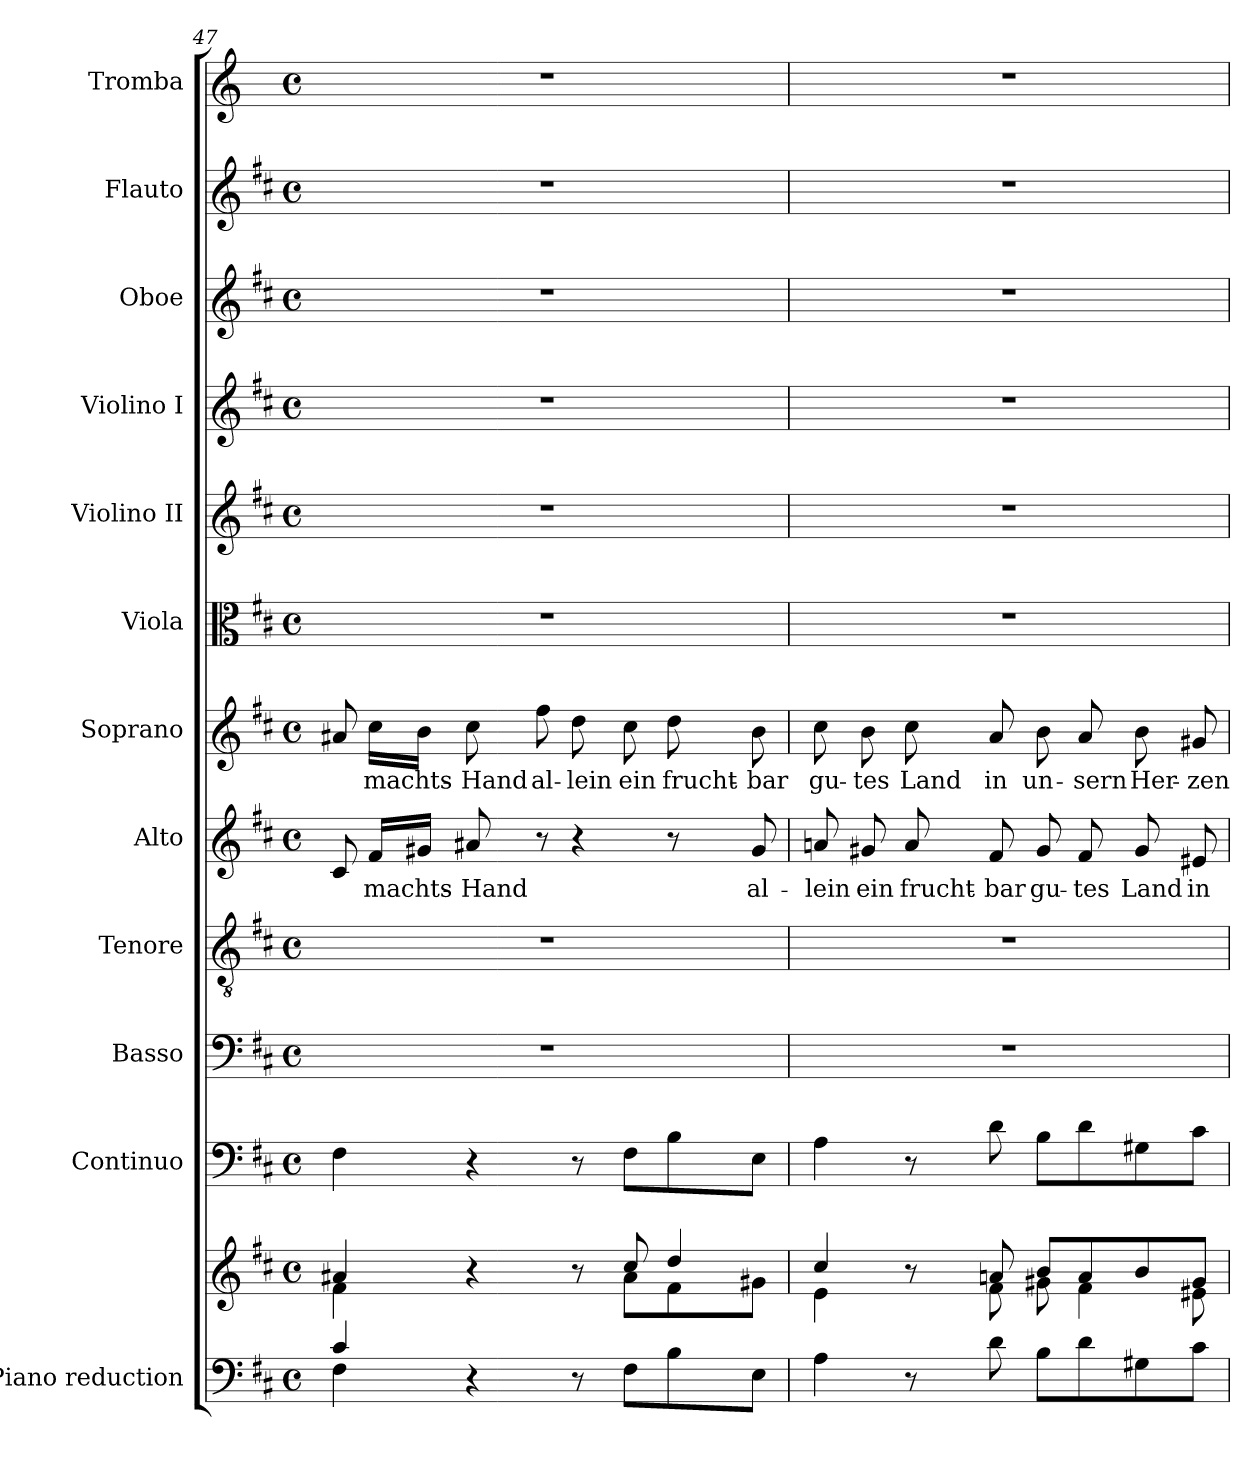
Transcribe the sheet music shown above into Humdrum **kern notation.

**kern	**kern	**kern	**kern	**kern	**kern	**text	**kern	**text	**kern	**kern	**kern	**kern	**kern	**kern
*part12	*part12	*part11	*part10	*part9	*part8	*part8	*part7	*part7	*part6	*part5	*part4	*part3	*part2	*part1
*staff13	*staff12	*staff11	*staff10	*staff9	*staff8	*staff8	*staff7	*staff7	*staff6	*staff5	*staff4	*staff3	*staff2	*staff1
*I"Piano reduction	*	*I"Continuo	*I"Basso	*I"Tenore	*I"Alto	*	*I"Soprano	*	*I"Viola	*I"Violino II	*I"Violino I	*I"Oboe	*I"Flauto	*I"Tromba
*I'Pno	*	*	*	*	*	*	*	*	*I'Vla	*I'Vln	*I'Vln	*I'Ob	*I'Fl	*
*clefF4	*clefG2	*clefF4	*clefF4	*clefGv2	*clefG2	*	*clefG2	*	*clefC3	*clefG2	*clefG2	*clefG2	*clefG2	*clefG2
*	*	*	*	*	*	*	*	*	*	*	*	*	*	*ITrd-1c-2
*k[f#c#]	*k[f#c#]	*k[f#c#]	*k[f#c#]	*k[f#c#]	*k[f#c#]	*	*k[f#c#]	*	*k[f#c#]	*k[f#c#]	*k[f#c#]	*k[f#c#]	*k[f#c#]	*k[f#c#]
*M4/4	*M4/4	*M4/4	*M4/4	*M4/4	*M4/4	*	*M4/4	*	*M4/4	*M4/4	*M4/4	*M4/4	*M4/4	*M4/4
*met(c)	*met(c)	*met(c)	*met(c)	*met(c)	*met(c)	*	*met(c)	*	*met(c)	*met(c)	*met(c)	*met(c)	*met(c)	*met(c)
=47	=47	=47	=47	=47	=47	=47	=47	=47	=47	=47	=47	=47	=47	=47
*^	*^	*	*	*	*	*	*	*	*	*	*	*	*	*
4c#/	4F#\	4a#X/	4f#\	4F#\	1r	1r	8c#/	.	8a#X/	.	1r	1r	1r	1r	1r	1r
!	!	!	!	!	!	!	!	!LO:LY:b	!	!LO:LY:b	!	!	!	!	!	!
.	.	.	.	.	.	.	16f#/LL	-machts-	16cc#\LL	-machts-	.	.	.	.	.	.
.	.	.	.	.	.	.	16g#X/JJ	.	16b\JJ	.	.	.	.	.	.	.
!	!	!	!	!	!	!	!	!LO:LY:b	!	!LO:LY:b	!	!	!	!	!	!
4r	4ryy	4r	4ryy	4r	.	.	8a#X/	-Hand	8cc#\	-Hand	.	.	.	.	.	.
!	!	!	!	!	!	!	!	!	!	!LO:LY:b	!	!	!	!	!	!
.	.	.	.	.	.	.	8r	.	8ff#\	al-	.	.	.	.	.	.
!	!	!	!	!	!	!	!	!	!	!LO:LY:b	!	!	!	!	!	!
8r	8ryy	8r	8ryy	8r	.	.	4r	.	8dd\	-lein	.	.	.	.	.	.
!	!	!	!	!	!	!	!	!	!	!LO:LY:b	!	!	!	!	!	!
8ryy	8F#\L	8cc#/	8a#\L	8F#\L	.	.	.	.	8cc#\	ein	.	.	.	.	.	.
!	!	!	!	!	!	!	!	!	!	!LO:LY:b	!	!	!	!	!	!
4ryy	8B\	4dd/	8f#\	8B\	.	.	8r	.	8dd\	frucht-	.	.	.	.	.	.
!	!	!	!	!	!	!	!	!LO:LY:b	!	!LO:LY:b	!	!	!	!	!	!
.	8E\J	.	8g#X\J	8E\J	.	.	8g#/	al-	8b\	-bar	.	.	.	.	.	.
!!LO:PB:g=z
=48	=48	=48	=48	=48	=48	=48	=48	=48	=48	=48	=48	=48	=48	=48	=48	=48
!	!	!	!	!	!	!	!	!LO:LY:b	!	!LO:LY:b	!	!	!	!	!	!
*v	*v	*	*	*	*	*	*	*	*	*	*	*	*	*	*	*
4A\	4cc#/	4e\	4A\	1r	1r	8an/	-lein	8cc#\	gu-	1r	1r	1r	1r	1r	1r
!	!	!	!	!	!	!	!LO:LY:b	!	!LO:LY:b	!	!	!	!	!	!
.	.	.	.	.	.	8g#X/	ein	8b\	-tes	.	.	.	.	.	.
!	!	!	!	!	!	!	!LO:LY:b	!	!LO:LY:b	!	!	!	!	!	!
8r	8r	8ryy	8r	.	.	8a/	frucht-	8cc#\	Land	.	.	.	.	.	.
!	!	!	!	!	!	!	!LO:LY:b	!	!LO:LY:b	!	!	!	!	!	!
8d\	8an/	8f#\	8d\	.	.	8f#/	-bar	8a/	in	.	.	.	.	.	.
!	!	!	!	!	!	!	!LO:LY:b	!	!LO:LY:b	!	!	!	!	!	!
8B\L	8b/L	8g#X\	8B\L	.	.	8g#/	gu-	8b\	un-	.	.	.	.	.	.
!	!	!	!	!	!	!	!LO:LY:b	!	!LO:LY:b	!	!	!	!	!	!
8d\	8a/	4f#\	8d\	.	.	8f#/	-tes	8a/	-sern	.	.	.	.	.	.
!	!	!	!	!	!	!	!LO:LY:b	!	!LO:LY:b	!	!	!	!	!	!
8G#X\	8b/	.	8G#X\	.	.	8g#/	Land	8b\	Her-	.	.	.	.	.	.
!	!	!	!	!	!	!	!LO:LY:b	!	!LO:LY:b	!	!	!	!	!	!
8c#\J	8g#/J	8e#X\	8c#\J	.	.	8e#X/	in	8g#X/	-zen	.	.	.	.	.	.
*	*v	*v	*	*	*	*	*	*	*	*	*	*	*	*	*
=	=	=	=	=	=	=	=	=	=	=	=	=	=	=
*-	*-	*-	*-	*-	*-	*-	*-	*-	*-	*-	*-	*-	*-	*-
